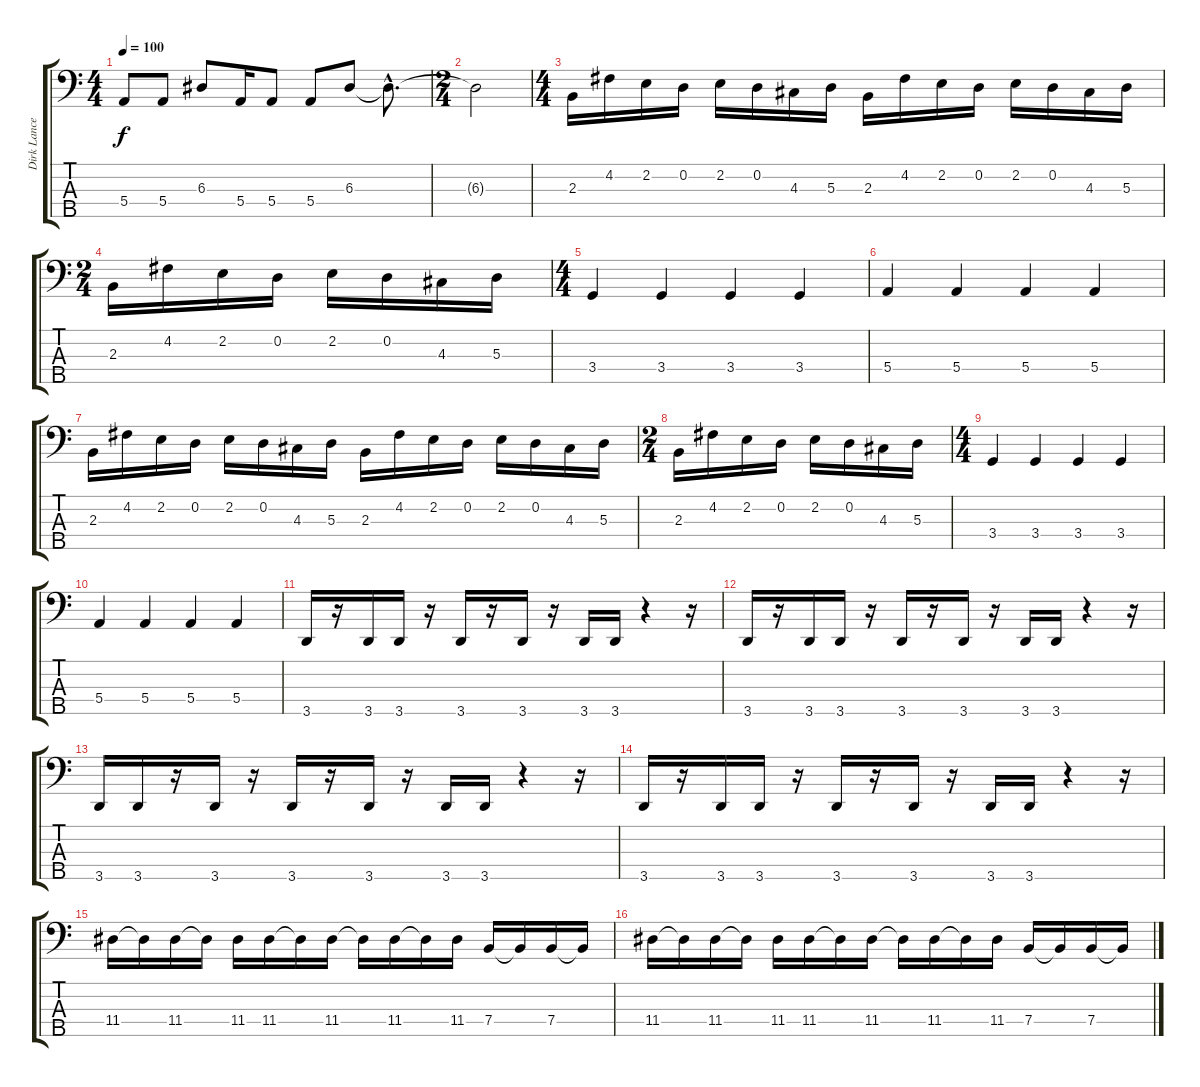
\track ("Dirk Lance" "Dirk Lance") {instrument electricbassfinger}
\staff {score tabs}
\tuning (G2 D2 A1 E1 B0) {hide}
\ts (4 4)
\tempo 100
\clef f4
\ks c
5.4.8{dy f} 5.4.8 6.3.8 5.4.16 5.4.8 5.4.8 6.3.8 6.3{hac t}.8{d} |
\ts (2 4)
6.3{t}.2 |
\ts (4 4)
2.3.16 4.2.16 2.2.16 0.2.16 2.2.16 0.2.16 4.3.16 5.3.16 2.3.16 4.2.16 2.2.16 0.2.16 2.2.16 0.2.16 4.3.16 5.3.16 |
\ts (2 4)
2.3.16 4.2.16 2.2.16 0.2.16 2.2.16 0.2.16 4.3.16 5.3.16 |
\ts (4 4)
3.4.4 3.4.4 3.4.4 3.4.4 |
5.4.4 5.4.4 5.4.4 5.4.4 |
2.3.16 4.2.16 2.2.16 0.2.16 2.2.16 0.2.16 4.3.16 5.3.16 2.3.16 4.2.16 2.2.16 0.2.16 2.2.16 0.2.16 4.3.16 5.3.16 |
\ts (2 4)
2.3.16 4.2.16 2.2.16 0.2.16 2.2.16 0.2.16 4.3.16 5.3.16 |
\ts (4 4)
3.4.4 3.4.4 3.4.4 3.4.4 |
5.4.4 5.4.4 5.4.4 5.4.4 |
3.5.16 r.16 3.5.16 3.5.16 r.16 3.5.16 r.16 3.5.16 r.16 3.5.16 3.5.16 r.4 r.16 |
3.5.16 r.16 3.5.16 3.5.16 r.16 3.5.16 r.16 3.5.16 r.16 3.5.16 3.5.16 r.4 r.16 |
3.5.16 3.5.16 r.16 3.5.16 r.16 3.5.16 r.16 3.5.16 r.16 3.5.16 3.5.16 r.4 r.16 |
3.5.16 r.16 3.5.16 3.5.16 r.16 3.5.16 r.16 3.5.16 r.16 3.5.16 3.5.16 r.4 r.16 |
11.4.16 11.4{t}.16 11.4.16 11.4{t}.16 11.4.16 11.4.16 11.4{t}.16 11.4.16 11.4{t}.16 11.4.16 11.4{t}.16 11.4.16 7.4.16 7.4{t}.16 7.4.16 7.4{t}.16 |
11.4.16 11.4{t}.16 11.4.16 11.4{t}.16 11.4.16 11.4.16 11.4{t}.16 11.4.16 11.4{t}.16 11.4.16 11.4{t}.16 11.4.16 7.4.16 7.4{t}.16 7.4.16 7.4{t}.16
